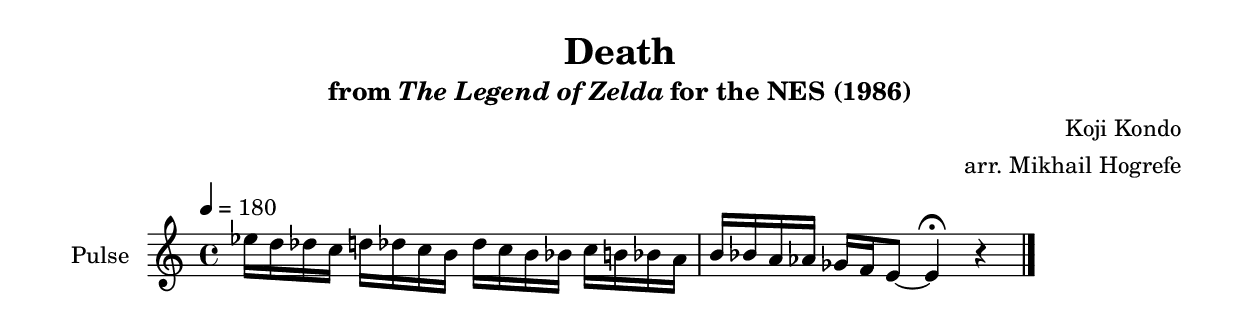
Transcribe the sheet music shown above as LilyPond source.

\version "2.22.0"

\book {
    \header {
        title = "Death"
        subtitle = \markup { "from" {\italic "The Legend of Zelda"} "for the NES (1986)" }
        composer = "Koji Kondo"
        arranger = "arr. Mikhail Hogrefe"
    }

    \score {
        {
            \new StaffGroup <<
                \new Staff \relative c'' {
                    \set Staff.instrumentName = "Pulse"
                    \set Staff.shortInstrumentName = "P."
\tempo 4 = 180
ees16 d des c d des c b des c b bes c b bes a |
b16 bes a aes ges f e8 ~ e4\fermata r |
\bar "|."
                }
            >>
        }
        \layout {
            \context {
                \Staff
                \RemoveEmptyStaves
            }
            \context {
                \DrumStaff
                \RemoveEmptyStaves
            }
        }
    }
}
